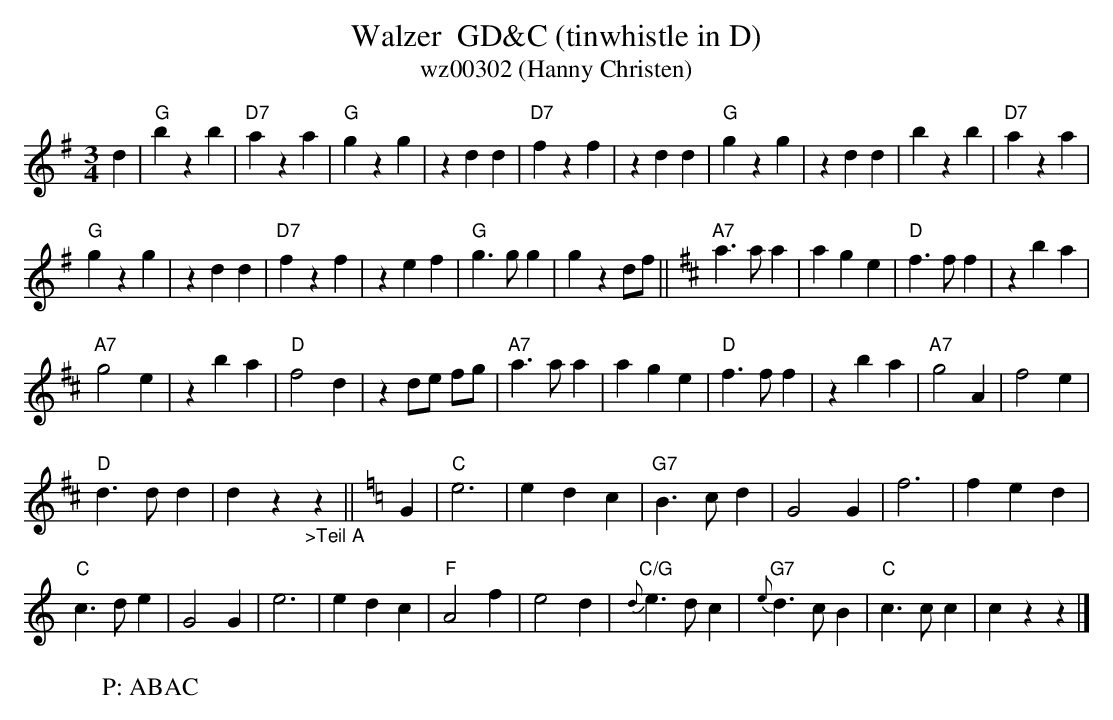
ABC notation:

X:1
T:  Walzer  GD&C (tinwhistle in D)
T:wz00302 (Hanny Christen)
M:3/4
L:1/4
K:G %%MIDI gchordon
d | "G"bzb | "D7"aza | "G"gzg | zdd | "D7"fzf | zdd | "G"gzg | zdd | bzb | "D7"aza |
"G"gzg | zdd | "D7"fzf | zef | "G"g>gg | gzd/f/ || [K:D] "A7"a>aa | age | "D"f>ff | zba |
"A7"g2e | zba | "D"f2d | zd/e/ f/g/ | "A7"a>aa | age | "D"f>ff | zba | "A7"g2A | f2e |
"D"d>dd | dz"_>Teil A"z || [K:C] G|"C"e3 | edc | "G7"B>cd | G2G | f3 | fed |
"C"c>de | G2G | e3 | edc | "F"A2f | e2d | "C/G"{d}e>dc | "G7"{e}d>cB | "C"c>cc | czz |]
W: P: ABAC
